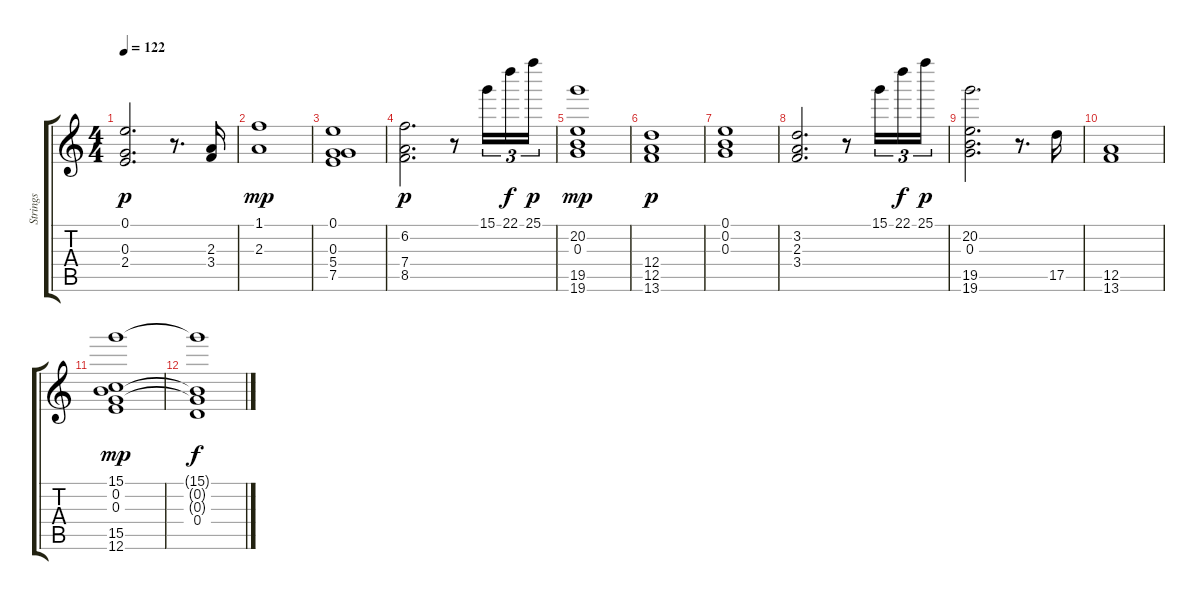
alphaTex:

\track ("Strings" "Strings") {instrument electricguitarjazz}
\staff {score tabs}
\tuning (E4 B3 G3 D3 A2 E2) {hide}
\ts (4 4)
\tempo 122
\clef g2
\ks c
(0.1 0.3 2.4).2{d dy p} r.8{d} (2.3 3.4).16 |
(1.1 2.3).1{dy mp} |
(0.1 0.3 5.4 7.5).1 |
(6.2 7.4 8.5).2{d dy p} r.8 15.1.16{tu (3 2)} 22.1.16{tu (3 2) dy f} 25.1.16{tu (3 2) dy p} |
(20.2 0.3 19.5 19.6).1{dy mp} |
(12.4 12.5 13.6).1{dy p} |
(0.1 0.2 0.3).1 |
(3.2 2.3 3.4).2{d} r.8 15.1.16{tu (3 2)} 22.1.16{tu (3 2) dy f} 25.1.16{tu (3 2) dy p} |
(20.2 0.3 19.5 19.6).2{d} r.8{d} 17.5.16 |
(12.5 13.6).1 |
(15.1 0.2 0.3 15.5 12.6).1{dy mp} |
(15.1{t} 0.2{t} 0.3{t} 0.4).1{dy f}
